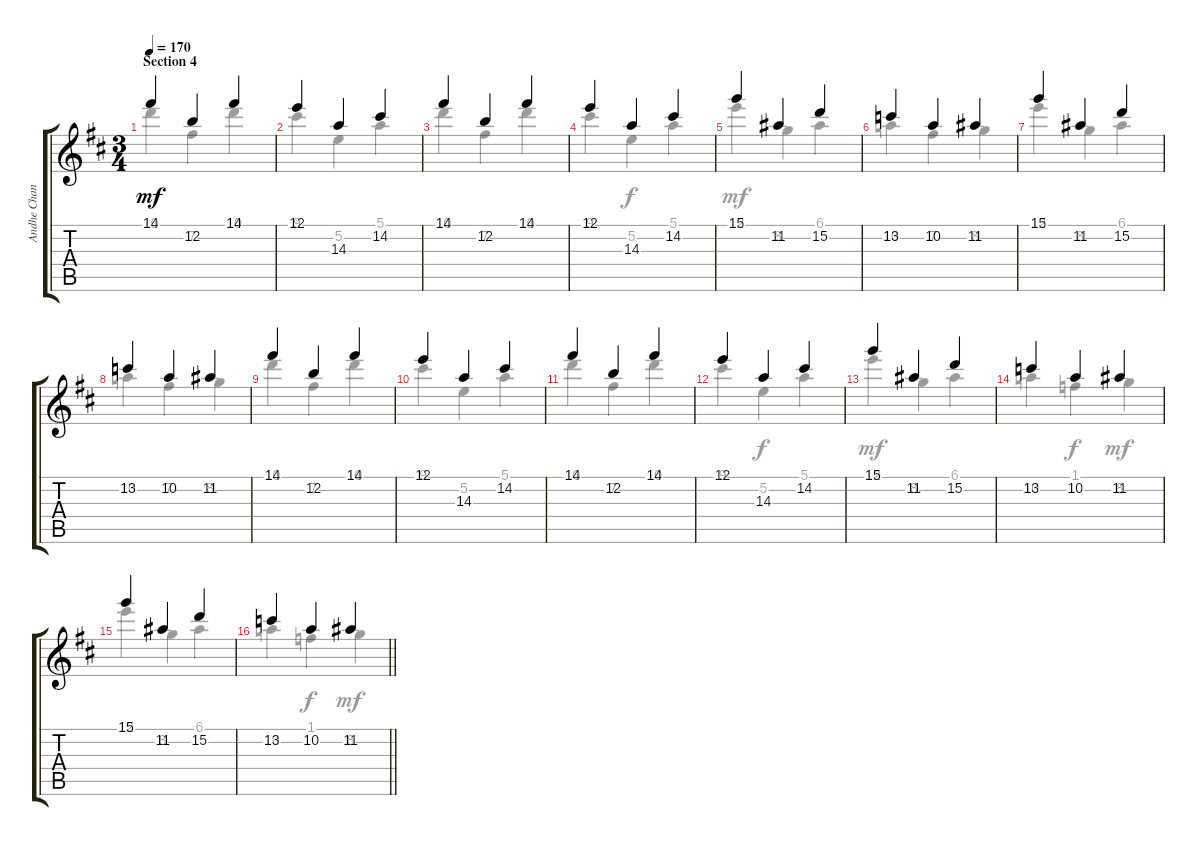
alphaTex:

\track ("Andhe Chandler (lead guitar)" "Andhe Chan") {instrument overdrivenguitar}
\staff {score tabs}
\tuning (E4 B3 G3 D3 A2 E2) {hide}
\voice
\ts (3 4)
\section ("" "Section 4")
\tempo 170
\clef g2
\ks bminor
14.1.4{dy mf} 12.2.4 14.1.4 |
12.1.4 14.3.4 14.2.4 |
14.1.4 12.2.4 14.1.4 |
12.1.4 14.3.4 14.2.4 |
15.1.4 11.2.4 15.2.4 |
13.2.4 10.2.4 11.2.4 |
15.1.4 11.2.4 15.2.4 |
13.2.4 10.2.4 11.2.4 |
14.1.4 12.2.4 14.1.4 |
12.1.4 14.3.4 14.2.4 |
14.1.4 12.2.4 14.1.4 |
12.1.4 14.3.4 14.2.4 |
15.1.4 11.2.4 15.2.4 |
13.2.4 10.2.4 11.2.4 |
15.1.4 11.2.4 15.2.4 |
\barLineRight lightlight
13.2.4 10.2.4 11.2.4
\voice
\clef g2
\ottava regular
\simile none
\ks bminor
10.1.4{dy mf} 7.2.4 10.1.4 |
9.1.4 5.2.4 5.1.4 |
10.1.4 7.2.4 10.1.4 |
9.1.4 5.2.4{dy f} 5.1.4 |
12.1.4{dy mf} 8.2.4 6.1.4 |
10.2.4 7.2.4 8.2.4 |
12.1.4 8.2.4 6.1.4 |
10.2.4 7.2.4 8.2.4 |
10.1.4 7.2.4 10.1.4 |
9.1.4 5.2.4 5.1.4 |
10.1.4 7.2.4 10.1.4 |
9.1.4 5.2.4{dy f} 5.1.4 |
12.1.4{dy mf} 8.2.4 6.1.4 |
10.2.4 1.1.4{dy f} 8.2.4{dy mf} |
12.1.4 8.2.4 6.1.4 |
\barLineRight lightlight
10.2.4 1.1.4{dy f} 8.2.4{dy mf}
